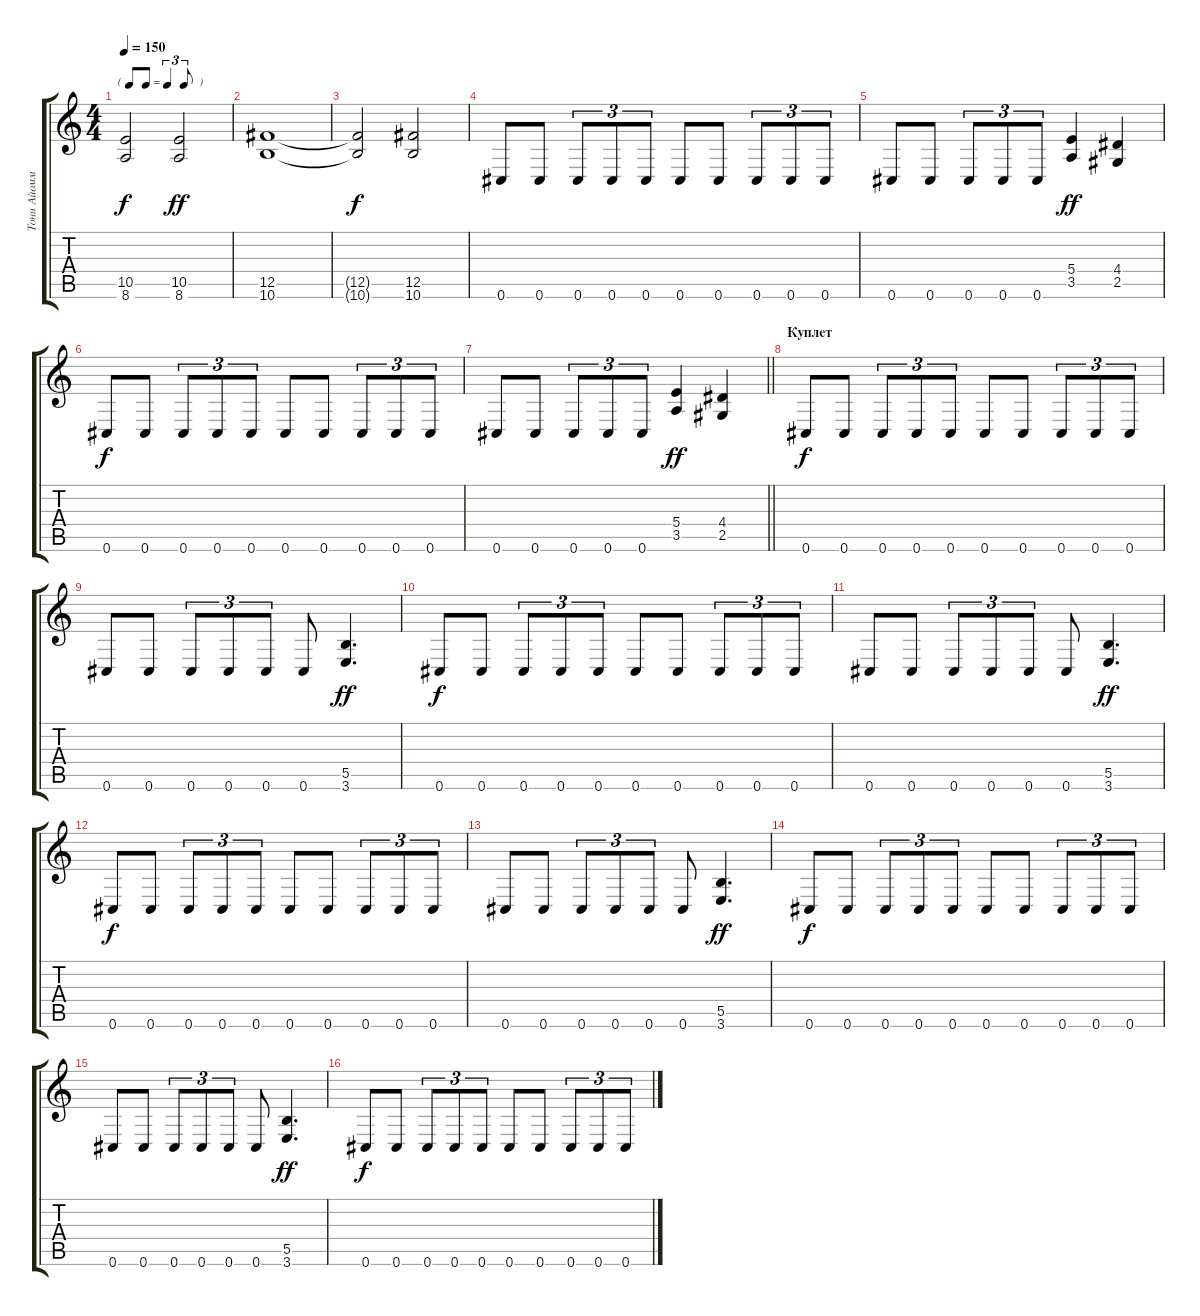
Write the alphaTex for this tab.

\track ("Тони Айомми 1" "Тони Айомм") {instrument distortionguitar}
\staff {score tabs}
\tuning (Db4 Ab3 E3 B2 Gb2 Db2) {hide}
\ts (4 4)
\tf triplet8th
\tempo 150
\clef g2
\ks c
(10.5{t} 8.6{t}).2{dy f} (10.5 8.6).2{dy ff} |
(12.5 10.6).1 |
(12.5{t} 10.6{t}).2{dy f} (12.5 10.6).2 |
0.6.8 0.6.8 0.6.8{tu (3 2)} 0.6.8{tu (3 2)} 0.6.8{tu (3 2)} 0.6.8 0.6.8 0.6.8{tu (3 2)} 0.6.8{tu (3 2)} 0.6.8{tu (3 2)} |
0.6.8 0.6.8 0.6.8{tu (3 2)} 0.6.8{tu (3 2)} 0.6.8{tu (3 2)} (5.4 3.5).4{dy ff} (4.4 2.5).4 |
0.6.8{dy f} 0.6.8 0.6.8{tu (3 2)} 0.6.8{tu (3 2)} 0.6.8{tu (3 2)} 0.6.8 0.6.8 0.6.8{tu (3 2)} 0.6.8{tu (3 2)} 0.6.8{tu (3 2)} |
\barLineRight lightlight
0.6.8 0.6.8 0.6.8{tu (3 2)} 0.6.8{tu (3 2)} 0.6.8{tu (3 2)} (5.4 3.5).4{dy ff} (4.4 2.5).4 |
\section ("" "Куплет")
0.6.8{dy f} 0.6.8 0.6.8{tu (3 2)} 0.6.8{tu (3 2)} 0.6.8{tu (3 2)} 0.6.8 0.6.8 0.6.8{tu (3 2)} 0.6.8{tu (3 2)} 0.6.8{tu (3 2)} |
0.6.8 0.6.8 0.6.8{tu (3 2)} 0.6.8{tu (3 2)} 0.6.8{tu (3 2)} 0.6.8 (5.5 3.6).4{d dy ff} |
0.6.8{dy f} 0.6.8 0.6.8{tu (3 2)} 0.6.8{tu (3 2)} 0.6.8{tu (3 2)} 0.6.8 0.6.8 0.6.8{tu (3 2)} 0.6.8{tu (3 2)} 0.6.8{tu (3 2)} |
0.6.8 0.6.8 0.6.8{tu (3 2)} 0.6.8{tu (3 2)} 0.6.8{tu (3 2)} 0.6.8 (5.5 3.6).4{d dy ff} |
0.6.8{dy f} 0.6.8 0.6.8{tu (3 2)} 0.6.8{tu (3 2)} 0.6.8{tu (3 2)} 0.6.8 0.6.8 0.6.8{tu (3 2)} 0.6.8{tu (3 2)} 0.6.8{tu (3 2)} |
0.6.8 0.6.8 0.6.8{tu (3 2)} 0.6.8{tu (3 2)} 0.6.8{tu (3 2)} 0.6.8 (5.5 3.6).4{d dy ff} |
0.6.8{dy f} 0.6.8 0.6.8{tu (3 2)} 0.6.8{tu (3 2)} 0.6.8{tu (3 2)} 0.6.8 0.6.8 0.6.8{tu (3 2)} 0.6.8{tu (3 2)} 0.6.8{tu (3 2)} |
0.6.8 0.6.8 0.6.8{tu (3 2)} 0.6.8{tu (3 2)} 0.6.8{tu (3 2)} 0.6.8 (5.5 3.6).4{d dy ff} |
0.6.8{dy f} 0.6.8 0.6.8{tu (3 2)} 0.6.8{tu (3 2)} 0.6.8{tu (3 2)} 0.6.8 0.6.8 0.6.8{tu (3 2)} 0.6.8{tu (3 2)} 0.6.8{tu (3 2)}
